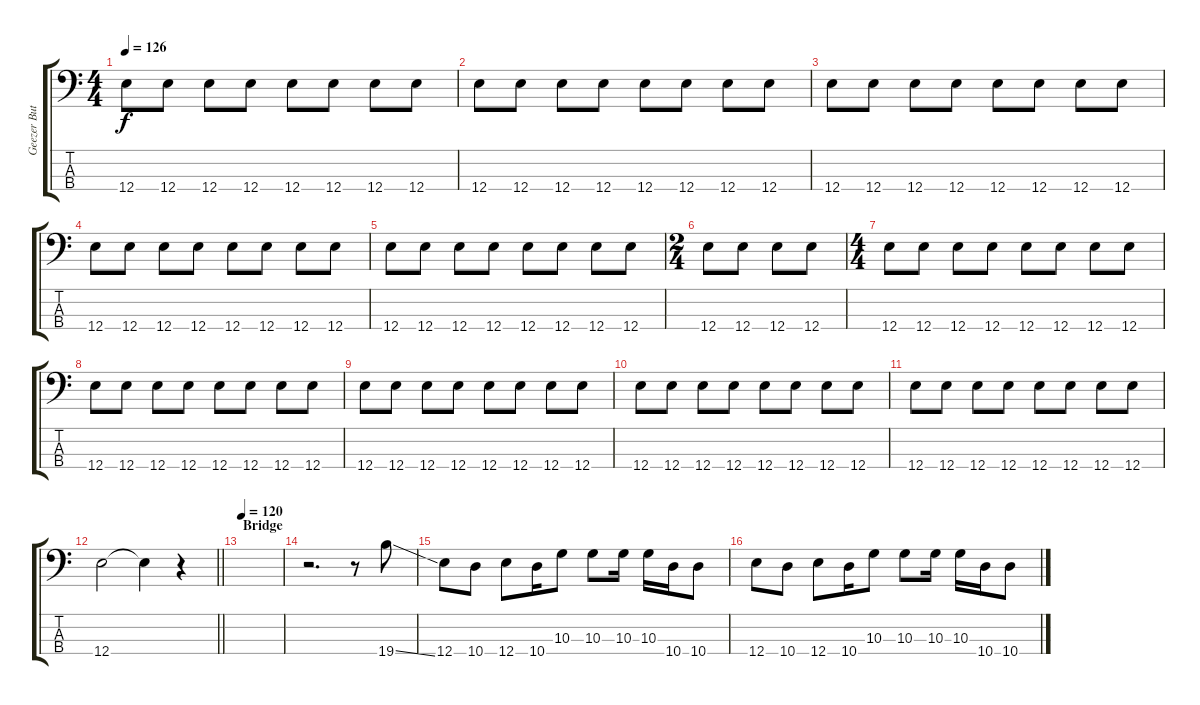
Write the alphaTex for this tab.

\track ("Geezer Butler" "Geezer But") {instrument electricbassfinger}
\staff {score tabs}
\tuning (G2 D2 A1 E1) {hide}
\ts (4 4)
\tempo 126
\clef f4
\ks c
12.4.8{dy f} 12.4.8 12.4.8 12.4.8 12.4.8 12.4.8 12.4.8 12.4.8 |
12.4.8 12.4.8 12.4.8 12.4.8 12.4.8 12.4.8 12.4.8 12.4.8 |
12.4.8 12.4.8 12.4.8 12.4.8 12.4.8 12.4.8 12.4.8 12.4.8 |
12.4.8 12.4.8 12.4.8 12.4.8 12.4.8 12.4.8 12.4.8 12.4.8 |
12.4.8 12.4.8 12.4.8 12.4.8 12.4.8 12.4.8 12.4.8 12.4.8 |
\ts (2 4)
12.4.8 12.4.8 12.4.8 12.4.8 |
\ts (4 4)
12.4.8 12.4.8 12.4.8 12.4.8 12.4.8 12.4.8 12.4.8 12.4.8 |
12.4.8 12.4.8 12.4.8 12.4.8 12.4.8 12.4.8 12.4.8 12.4.8 |
12.4.8 12.4.8 12.4.8 12.4.8 12.4.8 12.4.8 12.4.8 12.4.8 |
12.4.8 12.4.8 12.4.8 12.4.8 12.4.8 12.4.8 12.4.8 12.4.8 |
12.4.8 12.4.8 12.4.8 12.4.8 12.4.8 12.4.8 12.4.8 12.4.8 |
\barLineRight lightlight
12.4.2 12.4{t}.4 r.4 |
\section ("" "Bridge")
\tempo 120
|
r.2{d} r.8 19.4{ss}.8 |
12.4.8 10.4.8 12.4.8 10.4.16 10.3.8 10.3.8 10.3.16 10.3.16 10.4.16 10.4.8 |
12.4.8 10.4.8 12.4.8 10.4.16 10.3.8 10.3.8 10.3.16 10.3.16 10.4.16 10.4.8
